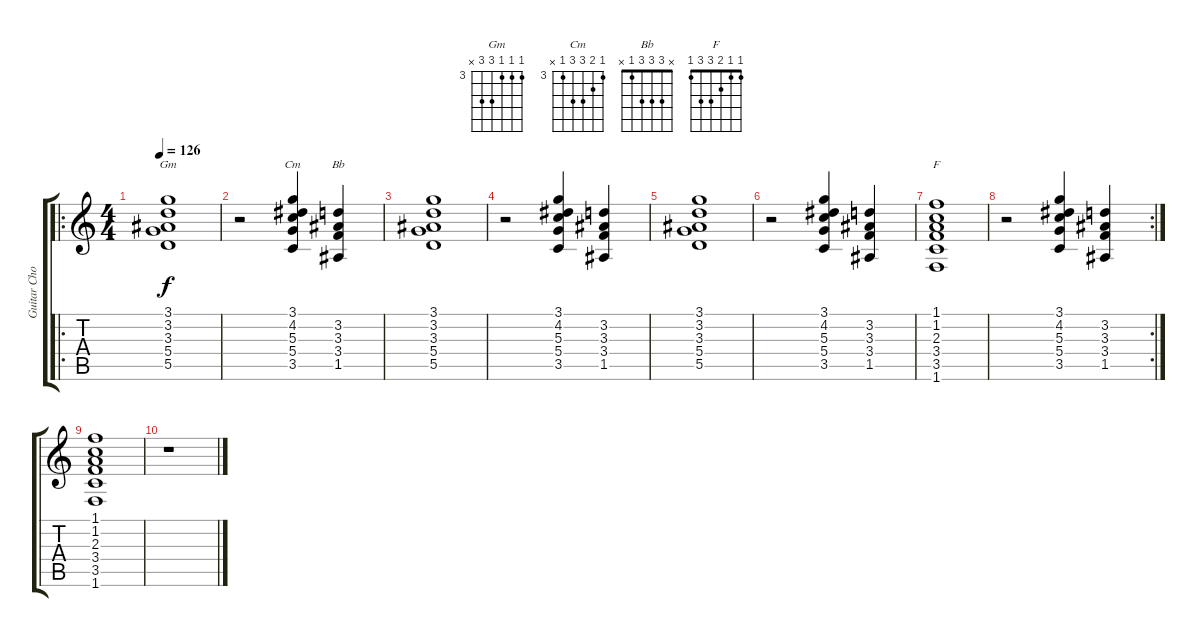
\track ("Guitar Chords" "Guitar Cho") {instrument electricguitarjazz}
\staff {score tabs}
\tuning (E4 B3 G3 D3 A2 E2) {hide}
\chord ("Gm" 3 3 3 5 5 x) {firstfret 3}
\chord ("Cm" 3 4 5 5 3 x) {firstfret 3}
\chord ("Bb" x 3 3 3 1 x)
\chord ("F" 1 1 2 3 3 1)
\ro
\ts (4 4)
\tempo 126
\clef g2
\ks c
(3.1 3.2 3.3 5.4 5.5).1{ch "Gm" dy f} |
r.2 (3.1 4.2 5.3 5.4 3.5).4{ch "Cm"} (3.2 3.3 3.4 1.5).4{ch "Bb"} |
(3.1 3.2 3.3 5.4 5.5).1 |
r.2 (3.1 4.2 5.3 5.4 3.5).4 (3.2 3.3 3.4 1.5).4 |
(3.1 3.2 3.3 5.4 5.5).1 |
r.2 (3.1 4.2 5.3 5.4 3.5).4 (3.2 3.3 3.4 1.5).4 |
(1.1 1.2 2.3 3.4 3.5 1.6).1{ch "F"} |
\rc 2
r.2 (3.1 4.2 5.3 5.4 3.5).4 (3.2 3.3 3.4 1.5).4 |
(1.1 1.2 2.3 3.4 3.5 1.6).1 |
r.1
